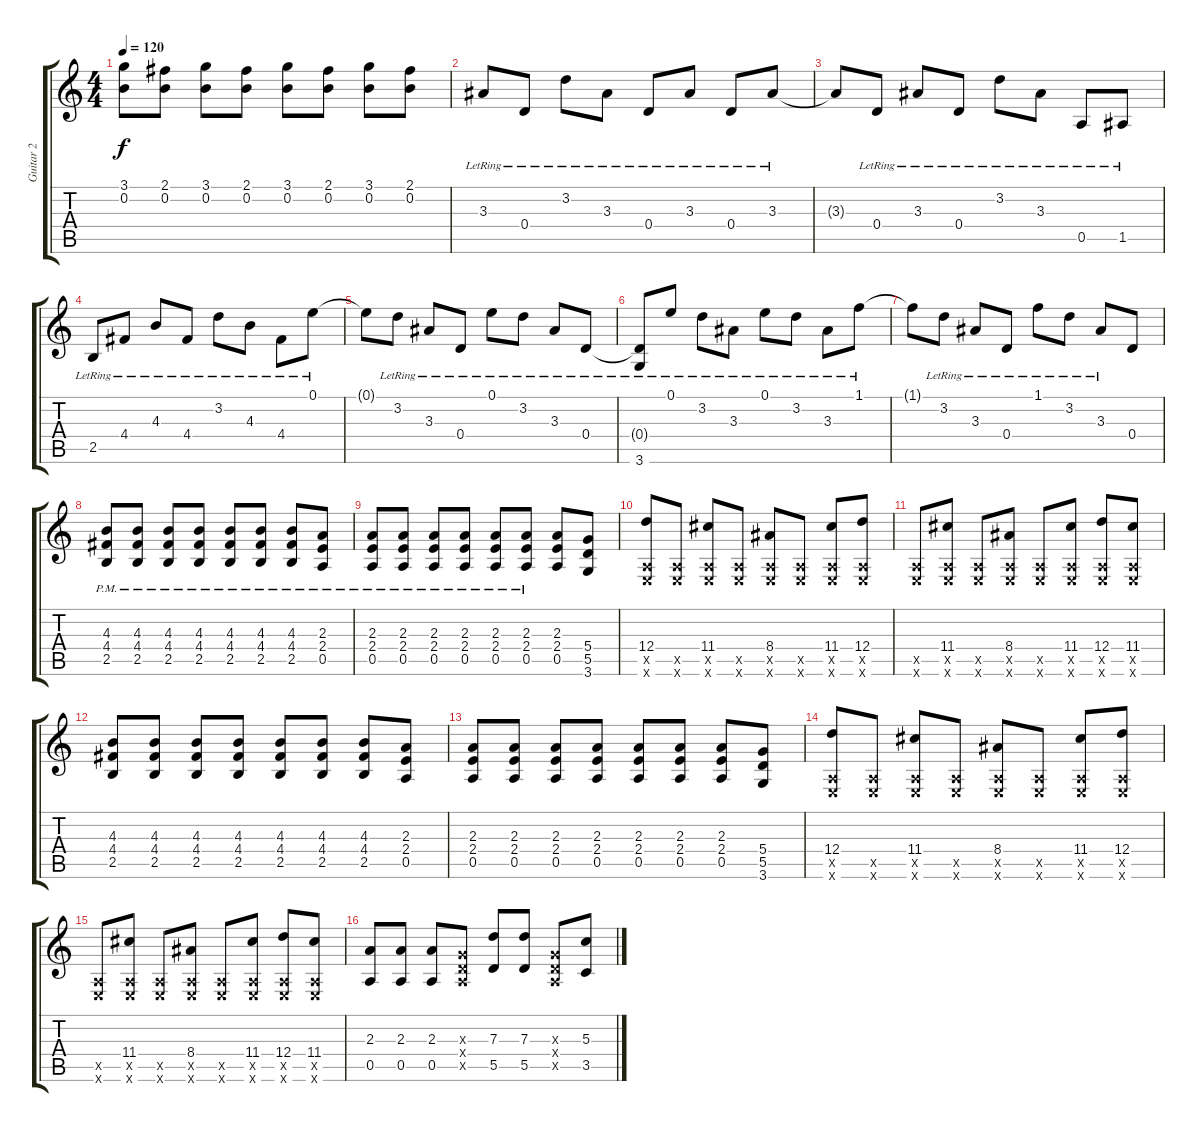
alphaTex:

\track ("Guitar 2" "Guitar 2") {instrument electricguitarclean}
\staff {score tabs}
\tuning (E4 B3 G3 D3 A2 E2) {hide}
\ts (4 4)
\tempo 120
\clef g2
\ks c
(3.1 0.2).8{dy f} (2.1 0.2).8 (3.1 0.2).8 (2.1 0.2).8 (3.1 0.2).8 (2.1 0.2).8 (3.1 0.2).8 (2.1 0.2).8 |
3.3{lr}.8 0.4{lr}.8 3.2{lr}.8 3.3{lr}.8 0.4{lr}.8 3.3{lr}.8 0.4{lr}.8 3.3{lr}.8 |
3.3{t}.8 0.4{lr}.8 3.3{lr}.8 0.4{lr}.8 3.2{lr}.8 3.3{lr}.8 0.5{lr}.8 1.5{lr}.8 |
2.5{lr}.8 4.4{lr}.8 4.3{lr}.8 4.4{lr}.8 3.2{lr}.8 4.3{lr}.8 4.4{lr}.8 0.1{lr}.8 |
0.1{t}.8 3.2{lr}.8 3.3{lr}.8 0.4{lr}.8 0.1{lr}.8 3.2{lr}.8 3.3{lr}.8 0.4{lr}.8 |
(0.4{t} 3.6{lr}).8 0.1{lr}.8 3.2{lr}.8 3.3{lr}.8 0.1{lr}.8 3.2{lr}.8 3.3{lr}.8 1.1{lr}.8 |
1.1{t}.8 3.2{lr}.8 3.3{lr}.8 0.4{lr}.8 1.1{lr}.8 3.2{lr}.8 3.3{lr}.8 0.4.8 |
(4.3{pm} 4.4{pm} 2.5{pm}).8{instrument overdrivenguitar} (4.3{pm} 4.4{pm} 2.5{pm}).8 (4.3{pm} 4.4{pm} 2.5{pm}).8 (4.3{pm} 4.4{pm} 2.5{pm}).8 (4.3{pm} 4.4{pm} 2.5{pm}).8 (4.3{pm} 4.4{pm} 2.5{pm}).8 (4.3{pm} 4.4{pm} 2.5{pm}).8 (2.3{pm} 2.4{pm} 0.5{pm}).8 |
(2.3{pm} 2.4{pm} 0.5{pm}).8 (2.3{pm} 2.4{pm} 0.5{pm}).8 (2.3 2.4{pm} 0.5{pm}).8 (2.3 2.4{pm} 0.5{pm}).8 (2.3 2.4 0.5{pm}).8 (2.3 2.4 0.5{pm}).8 (2.3 2.4 0.5).8 (5.4 5.5 3.6).8 |
(12.4 0.5{x} 0.6{x}).8 (0.5{x} 0.6{x}).8 (11.4 0.5{x} 0.6{x}).8 (0.5{x} 0.6{x}).8 (8.4 0.5{x} 0.6{x}).8 (0.5{x} 0.6{x}).8 (11.4 0.5{x} 0.6{x}).8 (12.4 0.5{x} 0.6{x}).8 |
(0.5{x} 0.6{x}).8 (11.4 0.5{x} 0.6{x}).8 (0.5{x} 0.6{x}).8 (8.4 0.5{x} 0.6{x}).8 (0.5{x} 0.6{x}).8 (11.4 0.5{x} 0.6{x}).8 (12.4 0.5{x} 0.6{x}).8 (11.4 0.5{x} 0.6{x}).8 |
(4.3 4.4 2.5).8 (4.3 4.4 2.5).8 (4.3 4.4 2.5).8 (4.3 4.4 2.5).8 (4.3 4.4 2.5).8 (4.3 4.4 2.5).8 (4.3 4.4 2.5).8 (2.3 2.4 0.5).8 |
(2.3 2.4 0.5).8 (2.3 2.4 0.5).8 (2.3 2.4 0.5).8 (2.3 2.4 0.5).8 (2.3 2.4 0.5).8 (2.3 2.4 0.5).8 (2.3 2.4 0.5).8 (5.4 5.5 3.6).8 |
(12.4 0.5{x} 0.6{x}).8 (0.5{x} 0.6{x}).8 (11.4 0.5{x} 0.6{x}).8 (0.5{x} 0.6{x}).8 (8.4 0.5{x} 0.6{x}).8 (0.5{x} 0.6{x}).8 (11.4 0.5{x} 0.6{x}).8 (12.4 0.5{x} 0.6{x}).8 |
(0.5{x} 0.6{x}).8 (11.4 0.5{x} 0.6{x}).8 (0.5{x} 0.6{x}).8 (8.4 0.5{x} 0.6{x}).8 (0.5{x} 0.6{x}).8 (11.4 0.5{x} 0.6{x}).8 (12.4 0.5{x} 0.6{x}).8 (11.4 0.5{x} 0.6{x}).8 |
(2.3 0.5).8 (2.3 0.5).8 (2.3 0.5).8 (0.3{x} 0.4{x} 0.5{x}).8 (7.3 5.5).8 (7.3 5.5).8 (0.3{x} 0.4{x} 0.5{x}).8 (5.3 3.5).8
